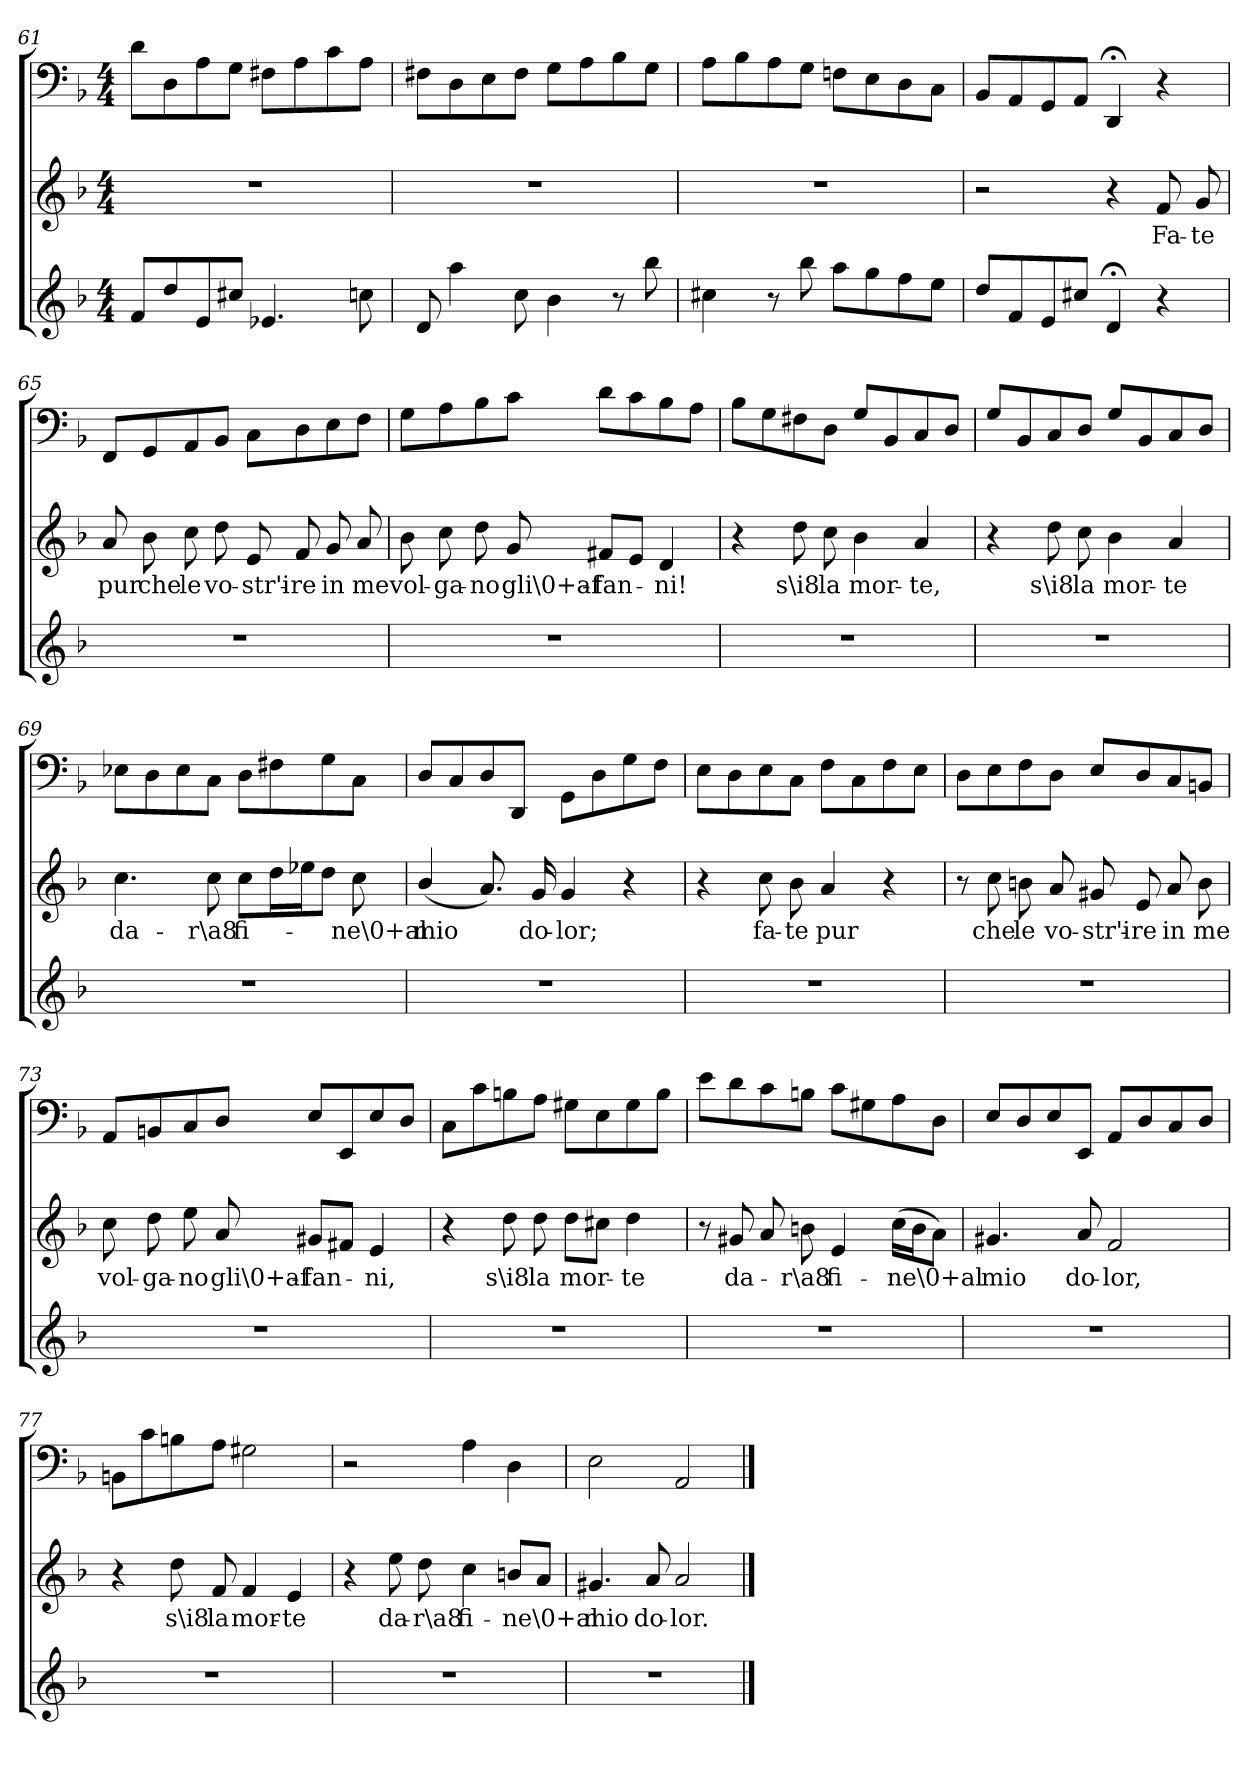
**kern	**kern	**text	**kern
*part3	*part2	*part2	*part1
*staff3	*staff2	*staff2	*staff1
*clefG2	*clefG2	*	*clefF4
*k[b-]	*k[b-]	*	*k[b-]
*d:	*d:	*	*d:
*M4/4	*M4/4	*	*M4/4
=61	=61	=61	=61
8f/L	1r	.	8d\L
8dd/	.	.	8D\
8e/	.	.	8A\
8cc#X/J	.	.	8G\J
4.e-X/	.	.	8F#X\L
.	.	.	8A\
.	.	.	8c\
8ccn\	.	.	8A\J
=62	=62	=62	=62
8d/	1r	.	8F#X\L
4aa\	.	.	8D\
.	.	.	8E\
8cc\	.	.	8F#\J
4b-\	.	.	8G\L
.	.	.	8A\
8r	.	.	8B-\
8bb-\	.	.	8G\J
=63	=63	=63	=63
4cc#X\	1r	.	8A\L
.	.	.	8B-\
8r	.	.	8A\
8bb-\	.	.	8G\J
8aa\L	.	.	8Fn\L
8gg\	.	.	8E\
8ff\	.	.	8D\
8ee\J	.	.	8C\J
=64	=64	=64	=64
8dd/L	2r	.	8BB-/L
8f/	.	.	8AA/
8e/	.	.	8GG/
8cc#X/J	.	.	8AA/J
4d;</	4r	.	4DD;</
4r	8f/	Fa-	4r
.	8g/	-te	.
=65	=65	=65	=65
1r	8a/	pur	8FF/L
.	8b-\	che	8GG/
.	8cc\	le	8AA/
.	8dd\	vo-	8BB-/J
.	8e/	-str'i-	8C\L
.	8f/	-re	8D\
.	8g/	in	8E\
.	8a/	me	8F\J
=66	=66	=66	=66
1r	8b-\	vol-	8G\L
.	8cc\	-ga-	8A\
.	8dd\	-no	8B-\
.	8g/	gli\0+af-	8c\J
.	8f#X/L	-fan-	8d\L
.	8e/J	.	8c\
.	4d/	-ni!	8B-\
.	.	.	8A\J
=67	=67	=67	=67
1r	4r	.	8B-\L
.	.	.	8G\
.	8dd\	s\i8	8F#X\
.	8cc\	la	8D\J
.	4b-\	mor-	8G/L
.	.	.	8BB-/
.	4a/	-te,	8C/
.	.	.	8D/J
=68	=68	=68	=68
1r	4r	.	8G/L
.	.	.	8BB-/
.	8dd\	s\i8	8C/
.	8cc\	la	8D/J
.	4b-\	mor-	8G/L
.	.	.	8BB-/
.	4a/	-te	8C/
.	.	.	8D/J
=69	=69	=69	=69
1r	4.cc\	da-	8E-X\L
.	.	.	8D\
.	.	.	8E-\
.	8cc\	-r\a8	8C\J
.	8cc\L	fi-	8D\L
.	16dd\L	.	8F#X\
.	16ee-X\J	.	.
.	8dd\J	.	8G\
.	8cc\	-ne\0+al	8C\J
=70	=70	=70	=70
1r	(4b-/	mio	8D/L
.	.	.	8C/
.	8.a/)	.	8D/
.	.	.	8DD/J
.	16g/	do-	.
.	4g/	-lor;	8GG\L
.	.	.	8D\
.	4r	.	8G\
.	.	.	8F\J
=71	=71	=71	=71
1r	4r	.	8E\L
.	.	.	8D\
.	8cc\	fa-	8E\
.	8b-\	-te	8C\J
.	4a/	pur	8F\L
.	.	.	8C\
.	4r	.	8F\
.	.	.	8E\J
=72	=72	=72	=72
1r	8r	.	8D\L
.	8cc\	che	8E\
.	8bn\	le	8F\
.	8a/	vo-	8D\J
.	8g#X/	-str'i-	8E/L
.	8e/	-re	8D/
.	8a/	in	8C/
.	8b\	me	8BBn/J
=73	=73	=73	=73
1r	8cc\	vol-	8AA/L
.	8dd\	-ga-	8BBn/
.	8ee\	-no	8C/
.	8a/	gli\0+af-	8D/J
.	8g#X/L	-fan-	8E/L
.	8f#X/J	.	8EE/
.	4e/	-ni,	8E/
.	.	.	8D/J
=74	=74	=74	=74
1r	4r	.	8C\L
.	.	.	8c\
.	8dd\	s\i8	8Bn\
.	8dd\	la	8A\J
.	8dd\L	mor-	8G#X\L
.	8cc#X\J	.	8E\
.	4dd\	-te	8G#\
.	.	.	8B\J
=75	=75	=75	=75
1r	8r	.	8e\L
.	8g#X/	da-	8d\
.	8a/	.	8c\
.	8bn\	-r\a8	8Bn\J
.	4e/	fi-	8c\L
.	.	.	8G#X\
.	(16cc\LL	-ne\0+al	8A\
.	16b\J	.	.
.	8a\J)	.	8D\J
=76	=76	=76	=76
1r	4.g#X/	mio	8E/L
.	.	.	8D/
.	.	.	8E/
.	8a/	do-	8EE/J
.	2f/	-lor,	8AA/L
.	.	.	8D/
.	.	.	8C/
.	.	.	8D/J
=77	=77	=77	=77
1r	4r	.	8BBn\L
.	.	.	8c\
.	8dd\	s\i8	8Bn\
.	8f/	la	8A\J
.	4f/	mor-	2G#X\
.	4e/	-te	.
=78	=78	=78	=78
1r	4r	.	2r
.	8ee\	da-	.
.	8dd\	-r\a8	.
.	4cc\	fi-	4A\
.	8bn/L	-ne\0+al	4D\
.	8a/J	.	.
=79	=79	=79	=79
1r	4.g#X/	mio	2E\
.	8a/	do-	.
.	2a/	-lor.	2AA/
==	==	==	==
*-	*-	*-	*-
